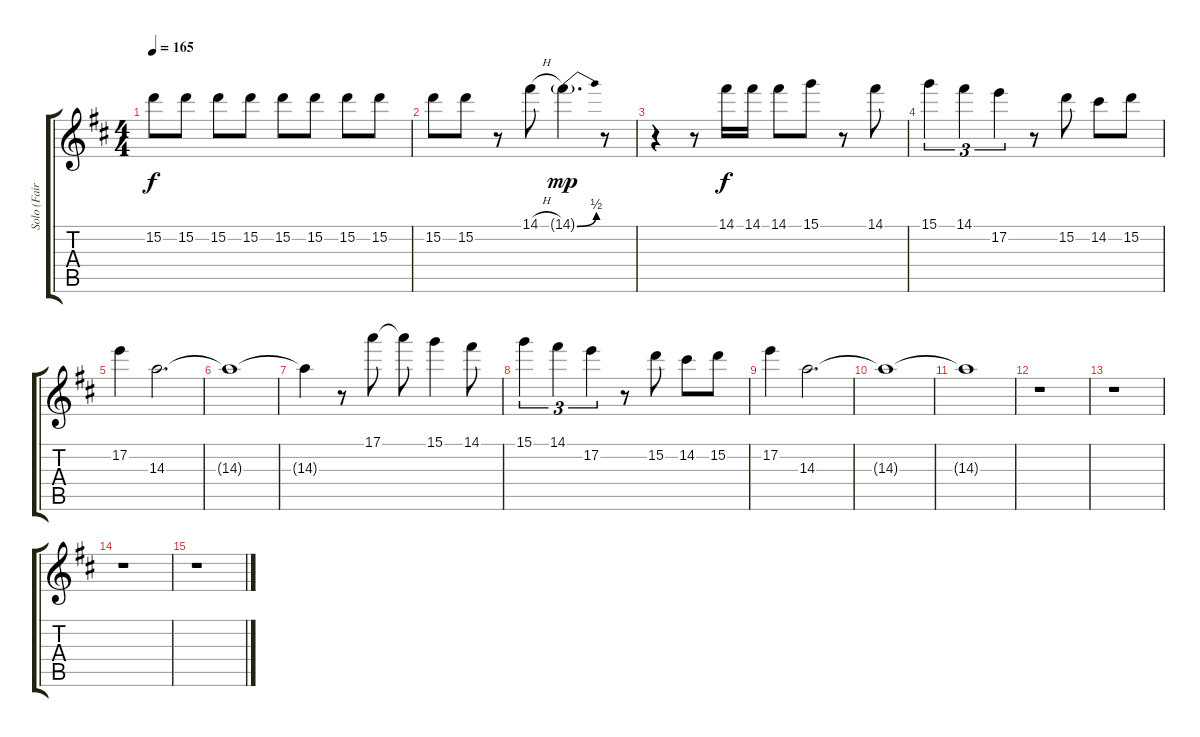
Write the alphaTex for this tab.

\track ("Solo (Fairy)" "Solo (Fair") {instrument overdrivenguitar}
\staff {score tabs}
\tuning (E4 B3 G3 D3 A2 E2) {hide}
\ts (4 4)
\tempo 165
\clef g2
\ks d
15.2.8{dy f} 15.2.8 15.2.8 15.2.8 15.2.8 15.2.8 15.2.8 15.2.8 |
15.2.8 15.2.8 r.8 14.1{h}.8 14.1{be (bend 0 0 60 2) g}.4{d dy mp} r.8 |
r.4 r.8 14.1.16{dy f} 14.1.16 14.1.8 15.1.8 r.8 14.1.8 |
15.1.4{tu (3 2)} 14.1.4{tu (3 2)} 17.2.4{tu (3 2)} r.8 15.2.8 14.2.8 15.2.8 |
17.2.4 14.3.2{d} |
14.3{t}.1 |
14.3{t}.4 r.8 17.1.8 17.1{t}.8 15.1.4 14.1.8 |
15.1.4{tu (3 2)} 14.1.4{tu (3 2)} 17.2.4{tu (3 2)} r.8 15.2.8 14.2.8 15.2.8 |
17.2.4 14.3.2{d} |
14.3{t}.1 |
14.3{t}.1 |
r.1 |
r.1 |
r.1 |
r.1
